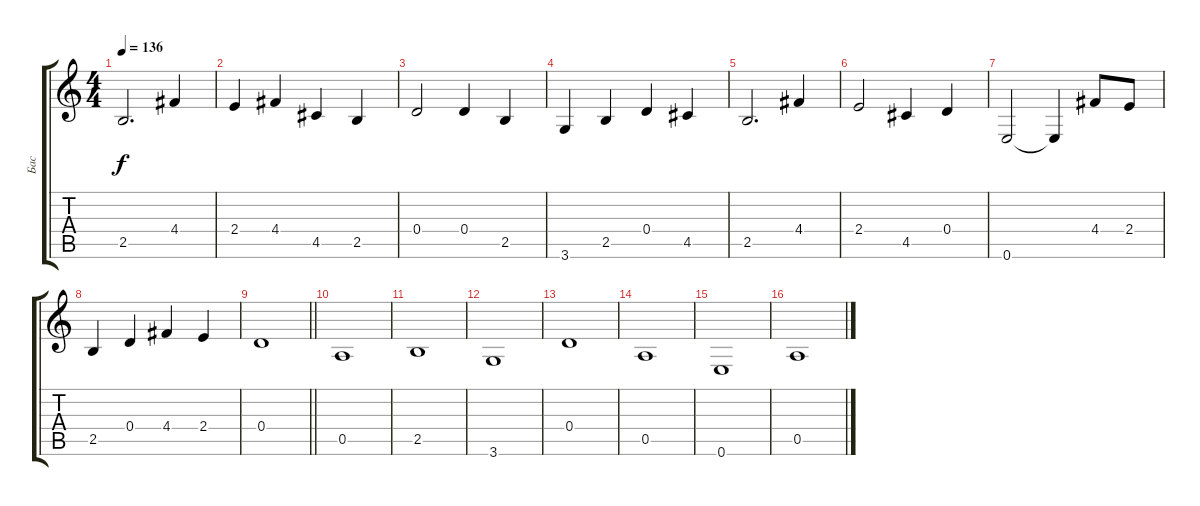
\track ("Бас" "Бас") {instrument banjo}
\staff {score tabs}
\tuning (E4 B3 G3 D3 A2 E2) {hide}
\displaytranspose 12
\ts (4 4)
\tempo 136
\clef g2
\ks c
2.5.2{d dy f} 4.4.4 |
2.4.4 4.4.4 4.5.4 2.5.4 |
0.4.2 0.4.4 2.5.4 |
3.6.4 2.5.4 0.4.4 4.5.4 |
2.5.2{d} 4.4.4 |
2.4.2 4.5.4 0.4.4 |
0.6.2 0.6{t}.4 4.4.8 2.4.8 |
2.5.4 0.4.4 4.4.4 2.4.4 |
\barLineRight lightlight
0.4.1 |
0.5.1 |
2.5.1 |
3.6.1 |
0.4.1 |
0.5.1 |
0.6.1 |
0.5.1
